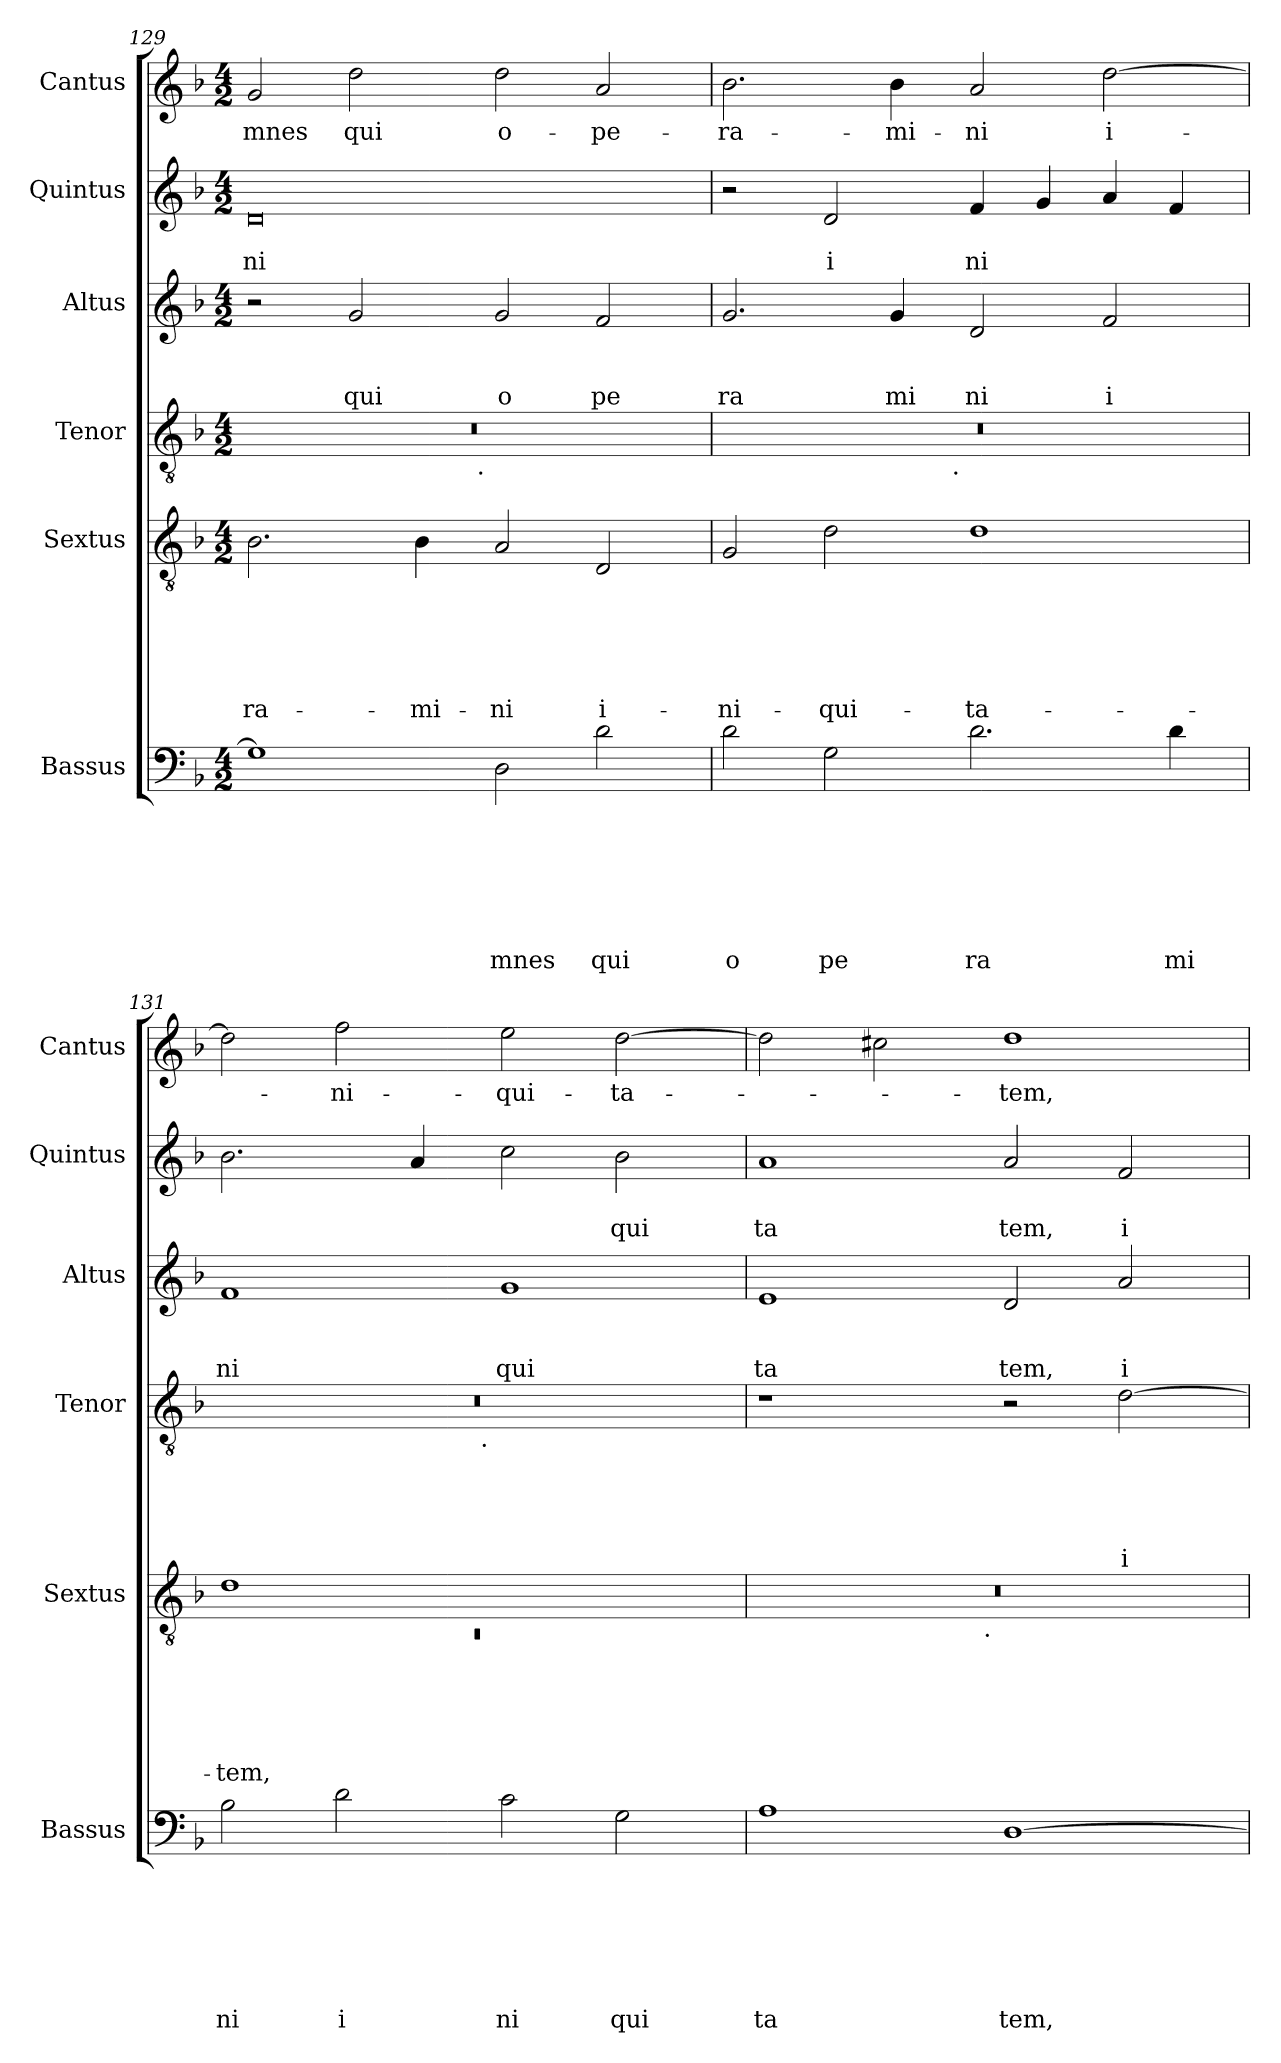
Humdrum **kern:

**kern	**text	**text	**text	**text	**text	**text	**text	**kern	**text	**text	**text	**text	**text	**text	**kern	**text	**text	**text	**text	**text	**kern	**text	**text	**text	**kern	**text	**text	**kern	**text
*part6	*part6	*part6	*part6	*part6	*part6	*part6	*part6	*part5	*part5	*part5	*part5	*part5	*part5	*part5	*part4	*part4	*part4	*part4	*part4	*part4	*part3	*part3	*part3	*part3	*part2	*part2	*part2	*part1	*part1
*staff6	*staff6	*staff6	*staff6	*staff6	*staff6	*staff6	*staff6	*staff5	*staff5	*staff5	*staff5	*staff5	*staff5	*staff5	*staff4	*staff4	*staff4	*staff4	*staff4	*staff4	*staff3	*staff3	*staff3	*staff3	*staff2	*staff2	*staff2	*staff1	*staff1
*I"Bassus	*	*	*	*	*	*	*	*I"Sextus	*	*	*	*	*	*	*I"Tenor	*	*	*	*	*	*I"Altus	*	*	*	*I"Quintus	*	*	*I"Cantus	*
*I'Bassus	*	*	*	*	*	*	*	*I'Sextus	*	*	*	*	*	*	*I'Tenor	*	*	*	*	*	*I'Altus	*	*	*	*I'Quintus	*	*	*I'Cantus	*
*clefF4	*	*	*	*	*	*	*	*clefGv2	*	*	*	*	*	*	*clefGv2	*	*	*	*	*	*clefG2	*	*	*	*clefG2	*	*	*clefG2	*
*k[b-]	*	*	*	*	*	*	*	*k[b-]	*	*	*	*	*	*	*k[b-]	*	*	*	*	*	*k[b-]	*	*	*	*k[b-]	*	*	*k[b-]	*
*F:	*	*	*	*	*	*	*	*F:	*	*	*	*	*	*	*F:	*	*	*	*	*	*F:	*	*	*	*F:	*	*	*F:	*
*M4/2	*	*	*	*	*	*	*	*M4/2	*	*	*	*	*	*	*M4/2	*	*	*	*	*	*M4/2	*	*	*	*M4/2	*	*	*M4/2	*
=129	=129	=129	=129	=129	=129	=129	=129	=129	=129	=129	=129	=129	=129	=129	=129	=129	=129	=129	=129	=129	=129	=129	=129	=129	=129	=129	=129	=129	=129
!	!	!	!	!	!	!	!	!	!	!	!	!	!	!LO:LY:b	!	!	!	!	!	!	!	!	!	!	!	!	!LO:LY:b	!	!LO:LY:b
*	*	*	*	*	*	*	*	*	*	*	*	*	*	*	*^	*	*	*	*	*	*	*	*	*	*	*	*	*	*
1G]	.	.	.	.	.	.	.	2.B-\	.	.	.	.	.	-ra-	0r	2ryy	.	.	.	.	.	2r	.	.	.	0d	.	ni	2g/	-mnes
!	!	!	!	!	!	!	!	!	!	!	!	!	!	!	!	!	!	!	!	!	!	!	!	!	!LO:LY:b	!	!	!	!	!LO:LY:b
.	.	.	.	.	.	.	.	.	.	.	.	.	.	.	.	4...ryy	.	.	.	.	.	2g/	.	.	qui	.	.	.	2dd\	qui
!	!	!	!	!	!	!	!	!	!	!	!	!	!	!LO:LY:b	!	!	!	!	!	!	!	!	!	!	!	!	!	!	!	!
.	.	.	.	.	.	.	.	4B-\	.	.	.	.	.	-mi-	.	.	.	.	.	.	.	.	.	.	.	.	.	.	.	.
!	!	!	!	!	!	!	!	!	!	!	!	!	!	!	!	!LO:TX:b:t=.	!	!	!	!	!	!	!	!	!	!	!	!	!	!
.	.	.	.	.	.	.	.	.	.	.	.	.	.	.	.	1ryy	.	.	.	.	.	.	.	.	.	.	.	.	.	.
!	!	!	!	!	!	!	!LO:LY:b	!	!	!	!	!	!	!LO:LY:b	!	!	!	!	!	!	!	!	!	!	!LO:LY:b	!	!	!	!	!LO:LY:b
2D\	.	.	.	.	.	.	mnes	2A/	.	.	.	.	.	-ni	.	.	.	.	.	.	.	2g/	.	.	o	.	.	.	2dd\	o-
!	!	!	!	!	!	!	!LO:LY:b	!	!	!	!	!	!	!LO:LY:b	!	!	!	!	!	!	!	!	!	!	!LO:LY:b	!	!	!	!	!LO:LY:b
2d\	.	.	.	.	.	.	qui	2D/	.	.	.	.	.	i-	.	.	.	.	.	.	.	2f/	.	.	pe	.	.	.	2a/	-pe-
.	.	.	.	.	.	.	.	.	.	.	.	.	.	.	.	32ryy	.	.	.	.	.	.	.	.	.	.	.	.	.	.
=130	=130	=130	=130	=130	=130	=130	=130	=130	=130	=130	=130	=130	=130	=130	=130	=130	=130	=130	=130	=130	=130	=130	=130	=130	=130	=130	=130	=130	=130	=130
!	!	!	!	!	!	!	!LO:LY:b	!	!	!	!	!	!	!LO:LY:b	!	!	!	!	!	!	!	!	!	!	!LO:LY:b	!	!	!	!	!LO:LY:b
2d\	.	.	.	.	.	.	o	2G/	.	.	.	.	.	-ni-	0r	2ryy	.	.	.	.	.	2.g/	.	.	ra	2r	.	.	2.b-\	-ra-
!	!	!	!	!	!	!	!LO:LY:b	!	!	!	!	!	!	!LO:LY:b	!	!	!	!	!	!	!	!	!	!	!	!	!	!LO:LY:b	!	!
2G\	.	.	.	.	.	.	pe	2d\	.	.	.	.	.	-qui-	.	4...ryy	.	.	.	.	.	.	.	.	.	2d/	.	i	.	.
!	!	!	!	!	!	!	!	!	!	!	!	!	!	!	!	!	!	!	!	!	!	!	!	!	!LO:LY:b	!	!	!	!	!LO:LY:b
.	.	.	.	.	.	.	.	.	.	.	.	.	.	.	.	.	.	.	.	.	.	4g/	.	.	mi	.	.	.	4b-\	-mi-
!	!	!	!	!	!	!	!	!	!	!	!	!	!	!	!	!LO:TX:b:t=.	!	!	!	!	!	!	!	!	!	!	!	!	!	!
.	.	.	.	.	.	.	.	.	.	.	.	.	.	.	.	1ryy	.	.	.	.	.	.	.	.	.	.	.	.	.	.
!	!	!	!	!	!	!	!LO:LY:b	!	!	!	!	!	!	!LO:LY:b	!	!	!	!	!	!	!	!	!	!	!LO:LY:b	!	!	!LO:LY:b	!	!LO:LY:b
2.d\	.	.	.	.	.	.	ra	1d	.	.	.	.	.	-ta-	.	.	.	.	.	.	.	2d/	.	.	ni	4f/	.	ni	2a/	-ni
.	.	.	.	.	.	.	.	.	.	.	.	.	.	.	.	.	.	.	.	.	.	.	.	.	.	4g/	.	.	.	.
!	!	!	!	!	!	!	!	!	!	!	!	!	!	!	!	!	!	!	!	!	!	!	!	!	!LO:LY:b	!	!	!	!	!LO:LY:b:rj
.	.	.	.	.	.	.	.	.	.	.	.	.	.	.	.	.	.	.	.	.	.	2f/	.	.	i	4a/	.	.	[>2dd\	i-
!	!	!	!	!	!	!	!LO:LY:b	!	!	!	!	!	!	!	!	!	!	!	!	!	!	!	!	!	!	!	!	!	!	!
4d\	.	.	.	.	.	.	mi	.	.	.	.	.	.	.	.	.	.	.	.	.	.	.	.	.	.	4f/	.	.	.	.
.	.	.	.	.	.	.	.	.	.	.	.	.	.	.	.	32ryy	.	.	.	.	.	.	.	.	.	.	.	.	.	.
=131	=131	=131	=131	=131	=131	=131	=131	=131	=131	=131	=131	=131	=131	=131	=131	=131	=131	=131	=131	=131	=131	=131	=131	=131	=131	=131	=131	=131	=131	=131
*	*	*	*	*	*	*	*	*^	*	*	*	*	*	*	*	*	*	*	*	*	*	*	*	*	*	*	*	*	*	*
!	!	!	!	!	!	!	!LO:LY:b	!	!LO:N:vis=1	!	!	!	!	!	!LO:LY:b	!	!	!	!	!	!	!	!	!	!	!LO:LY:b	!	!	!	!	!
2B-\	.	.	.	.	.	.	ni	1d	0rC	.	.	.	.	.	-tem,	0r	2ryy	.	.	.	.	.	1f	.	.	ni	2.b-\	.	.	2dd\]	.
!	!	!	!	!	!	!	!LO:LY:b	!	!	!	!	!	!	!	!	!	!	!	!	!	!	!	!	!	!	!	!	!	!	!	!LO:LY:b
2d\	.	.	.	.	.	.	i	.	.	.	.	.	.	.	.	.	4...ryy	.	.	.	.	.	.	.	.	.	.	.	.	2ff\	-ni-
.	.	.	.	.	.	.	.	.	.	.	.	.	.	.	.	.	.	.	.	.	.	.	.	.	.	.	4a/	.	.	.	.
!	!	!	!	!	!	!	!	!	!	!	!	!	!	!	!	!	!LO:TX:b:t=.	!	!	!	!	!	!	!	!	!	!	!	!	!	!
.	.	.	.	.	.	.	.	.	.	.	.	.	.	.	.	.	1ryy	.	.	.	.	.	.	.	.	.	.	.	.	.	.
!	!	!	!	!	!	!	!LO:LY:b	!	!	!	!	!	!	!	!	!	!	!	!	!	!	!	!	!	!	!LO:LY:b	!	!	!	!	!LO:LY:b
2c\	.	.	.	.	.	.	ni	1ryy	.	.	.	.	.	.	.	.	.	.	.	.	.	.	1g	.	.	qui	2cc\	.	.	2ee\	-qui-
!	!	!	!	!	!	!	!LO:LY:b	!	!	!	!	!	!	!	!	!	!	!	!	!	!	!	!	!	!	!	!	!	!LO:LY:b	!	!LO:LY:b
2G\	.	.	.	.	.	.	qui	.	.	.	.	.	.	.	.	.	.	.	.	.	.	.	.	.	.	.	2b-\	.	qui	[>2dd\	-ta-
.	.	.	.	.	.	.	.	.	.	.	.	.	.	.	.	.	32ryy	.	.	.	.	.	.	.	.	.	.	.	.	.	.
=132	=132	=132	=132	=132	=132	=132	=132	=132	=132	=132	=132	=132	=132	=132	=132	=132	=132	=132	=132	=132	=132	=132	=132	=132	=132	=132	=132	=132	=132	=132	=132
!	!	!	!	!	!	!	!LO:LY:b	!	!	!	!	!	!	!	!	!	!	!	!	!	!	!	!	!	!	!LO:LY:b	!	!	!LO:LY:b	!	!
*	*	*	*	*	*	*	*	*	*	*	*	*	*	*	*	*v	*v	*	*	*	*	*	*	*	*	*	*	*	*	*	*
1A	.	.	.	.	.	.	ta	0r	2ryy	.	.	.	.	.	.	1r	.	.	.	.	.	1e	.	.	ta	1a	.	ta	2dd\]	.
.	.	.	.	.	.	.	.	.	4...ryy	.	.	.	.	.	.	.	.	.	.	.	.	.	.	.	.	.	.	.	2cc#\	.
!	!	!	!	!	!	!	!	!	!LO:TX:b:t=.	!	!	!	!	!	!	!	!	!	!	!	!	!	!	!	!	!	!	!	!	!
.	.	.	.	.	.	.	.	.	1ryy	.	.	.	.	.	.	.	.	.	.	.	.	.	.	.	.	.	.	.	.	.
!	!	!	!	!	!	!	!LO:LY:b	!	!	!	!	!	!	!	!	!	!	!	!	!	!	!	!	!	!LO:LY:b	!	!	!LO:LY:b	!	!LO:LY:b
[>1D	.	.	.	.	.	.	tem,	.	.	.	.	.	.	.	.	2r	.	.	.	.	.	2d/	.	.	tem,	2a/	.	tem,	1dd	-tem,
!	!	!	!	!	!	!	!	!	!	!	!	!	!	!	!	!	!	!	!	!	!LO:LY:b:rj	!	!	!	!LO:LY:b	!	!	!LO:LY:b	!	!
.	.	.	.	.	.	.	.	.	.	.	.	.	.	.	.	[>2d\	.	.	.	.	i	2a/	.	.	i	2f/	.	i	.	.
.	.	.	.	.	.	.	.	.	32ryy	.	.	.	.	.	.	.	.	.	.	.	.	.	.	.	.	.	.	.	.	.
*	*	*	*	*	*	*	*	*v	*v	*	*	*	*	*	*	*	*	*	*	*	*	*	*	*	*	*	*	*	*	*
=	=	=	=	=	=	=	=	=	=	=	=	=	=	=	=	=	=	=	=	=	=	=	=	=	=	=	=	=	=
*-	*-	*-	*-	*-	*-	*-	*-	*-	*-	*-	*-	*-	*-	*-	*-	*-	*-	*-	*-	*-	*-	*-	*-	*-	*-	*-	*-	*-	*-
